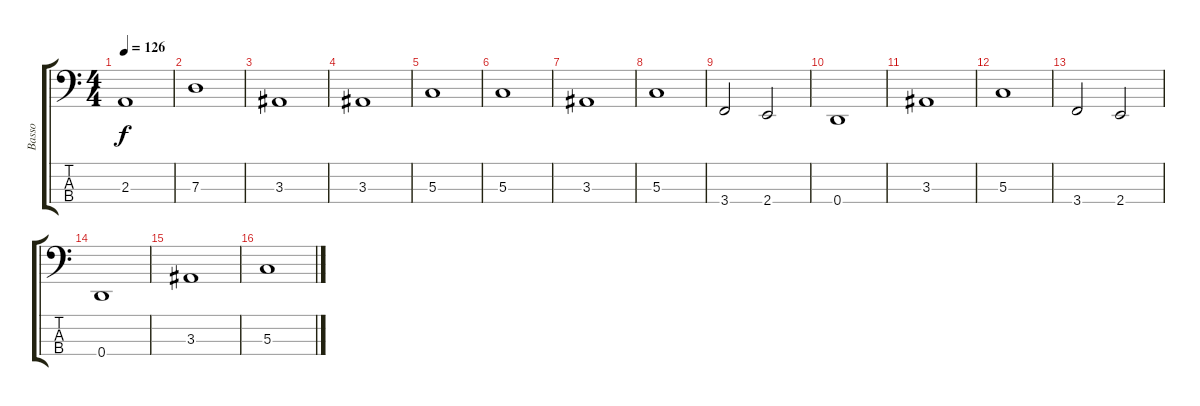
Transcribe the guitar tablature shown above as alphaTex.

\track ("Basso" "Basso") {instrument electricbassfinger}
\staff {score tabs}
\tuning (F2 C2 G1 D1) {hide}
\ts (4 4)
\tempo 126
\clef f4
\ks c
2.3.1{dy f} |
7.3.1 |
3.3.1 |
3.3.1 |
5.3.1 |
5.3.1 |
3.3.1 |
5.3.1 |
3.4.2 2.4.2 |
0.4.1 |
3.3.1 |
5.3.1 |
3.4.2 2.4.2 |
0.4.1 |
3.3.1 |
5.3.1
